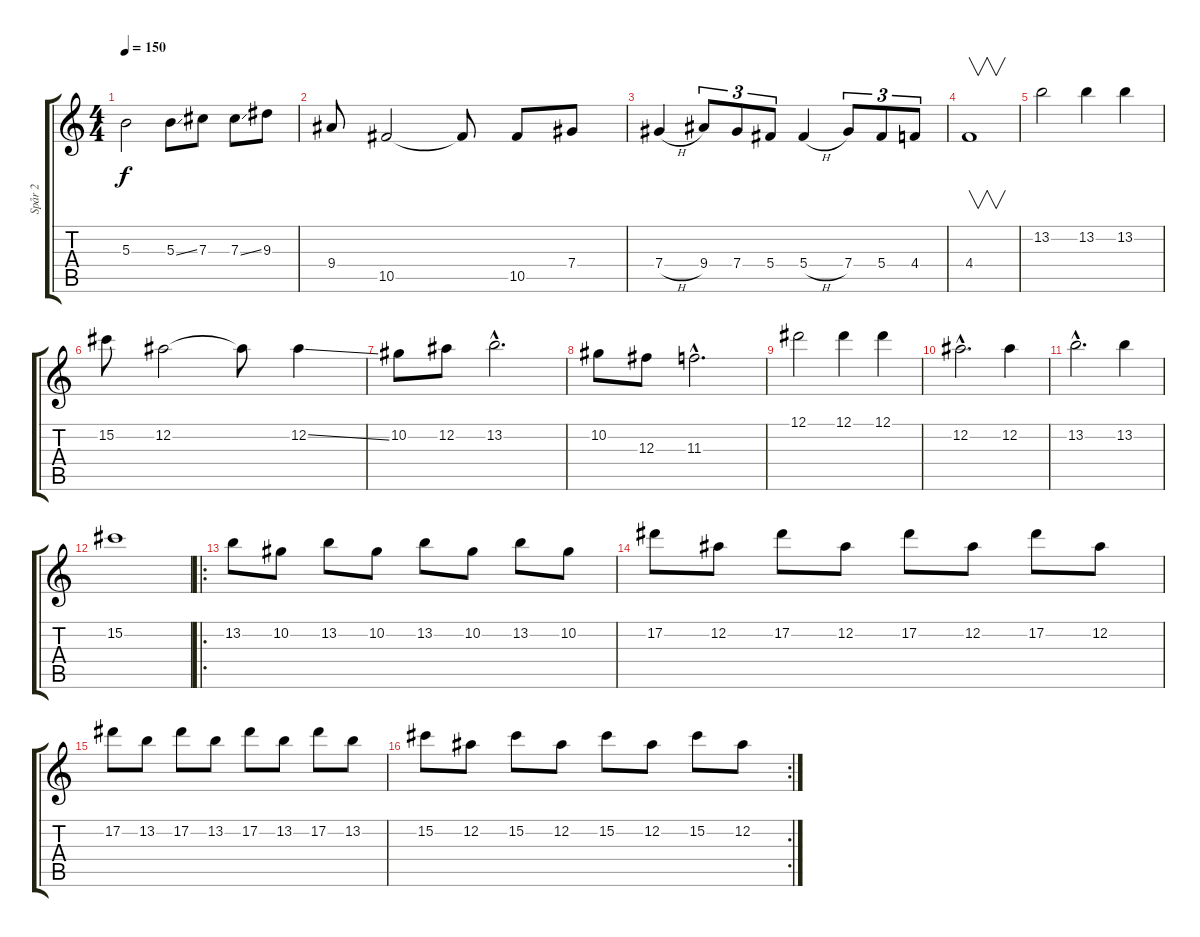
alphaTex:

\track ("Spår 2" "Spår 2") {instrument distortionguitar}
\staff {score tabs}
\tuning (Eb4 Bb3 Gb3 Db3 Ab2 Eb2) {hide}
\ts (4 4)
\tempo 150
\clef g2
\ks c
5.3.2{dy f} 5.3{ss}.8 7.3.8 7.3{ss}.8 9.3.8 |
9.4.8 10.5.2 10.5{t}.8 10.5.8 7.4.8 |
7.4{h}.4 9.4.8{tu (3 2)} 7.4.8{tu (3 2)} 5.4.8{tu (3 2)} 5.4{h}.4 7.4.8{tu (3 2)} 5.4.8{tu (3 2)} 4.4.8{tu (3 2)} |
4.4.1{v} |
13.2.2 13.2.4 13.2.4 |
15.2.8 12.2.2 12.2{t}.8 12.2{ss}.4 |
10.2.8 12.2.8 13.2{hac}.2{d} |
10.2.8 12.3.8 11.3{hac}.2{d} |
12.1.2 12.1.4 12.1.4 |
12.2{hac}.2{d} 12.2.4 |
13.2{hac}.2{d} 13.2.4 |
15.2.1 |
\ro
13.2.8 10.2.8 13.2.8 10.2.8 13.2.8 10.2.8 13.2.8 10.2.8 |
17.2.8 12.2.8 17.2.8 12.2.8 17.2.8 12.2.8 17.2.8 12.2.8 |
17.2.8 13.2.8 17.2.8 13.2.8 17.2.8 13.2.8 17.2.8 13.2.8 |
\rc 2
15.2.8 12.2.8 15.2.8 12.2.8 15.2.8 12.2.8 15.2.8 12.2.8
